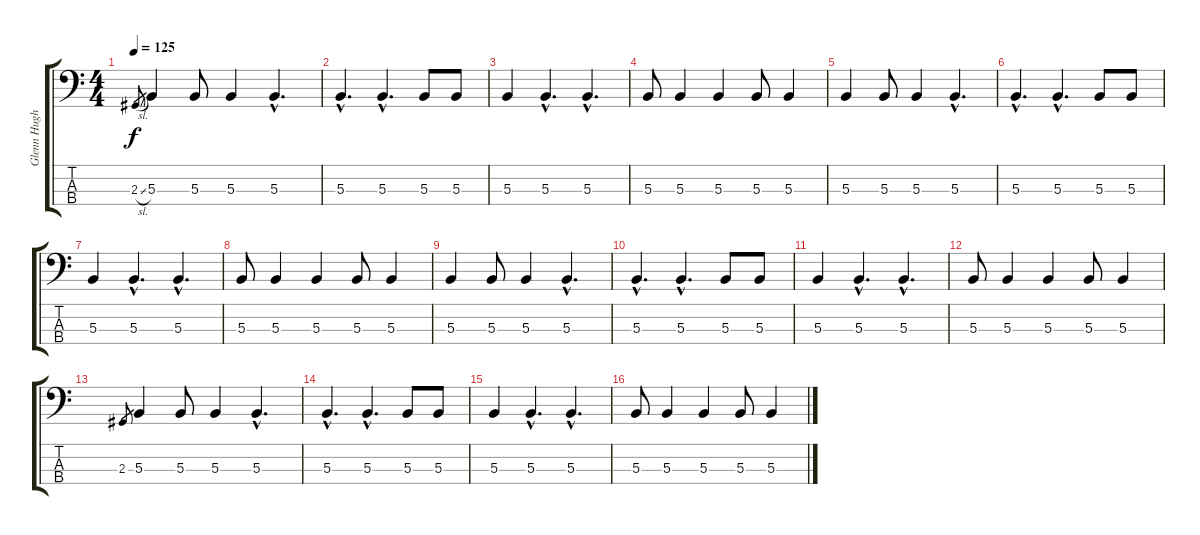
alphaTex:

\track ("Glenn Hughes" "Glenn Hugh") {instrument electricbassfinger}
\staff {score tabs}
\tuning (E2 B1 Gb1 Db1) {hide}
\ts (4 4)
\tempo 125
\clef f4
\ks c
2.3{sl}.8{gr dy f} 5.3.4 5.3.8 5.3.4 5.3{hac}.4{d} |
5.3{hac}.4{d} 5.3{hac}.4{d} 5.3.8 5.3.8 |
5.3.4 5.3{hac}.4{d} 5.3{hac}.4{d} |
5.3.8 5.3.4 5.3.4 5.3.8 5.3.4 |
5.3.4 5.3.8 5.3.4 5.3{hac}.4{d} |
5.3{hac}.4{d} 5.3{hac}.4{d} 5.3.8 5.3.8 |
5.3.4 5.3{hac}.4{d} 5.3{hac}.4{d} |
5.3.8 5.3.4 5.3.4 5.3.8 5.3.4 |
5.3.4 5.3.8 5.3.4 5.3{hac}.4{d} |
5.3{hac}.4{d} 5.3{hac}.4{d} 5.3.8 5.3.8 |
5.3.4 5.3{hac}.4{d} 5.3{hac}.4{d} |
5.3.8 5.3.4 5.3.4 5.3.8 5.3.4 |
2.3.8{gr} 5.3.4 5.3.8 5.3.4 5.3{hac}.4{d} |
5.3{hac}.4{d} 5.3{hac}.4{d} 5.3.8 5.3.8 |
5.3.4 5.3{hac}.4{d} 5.3{hac}.4{d} |
5.3.8 5.3.4 5.3.4 5.3.8 5.3.4
